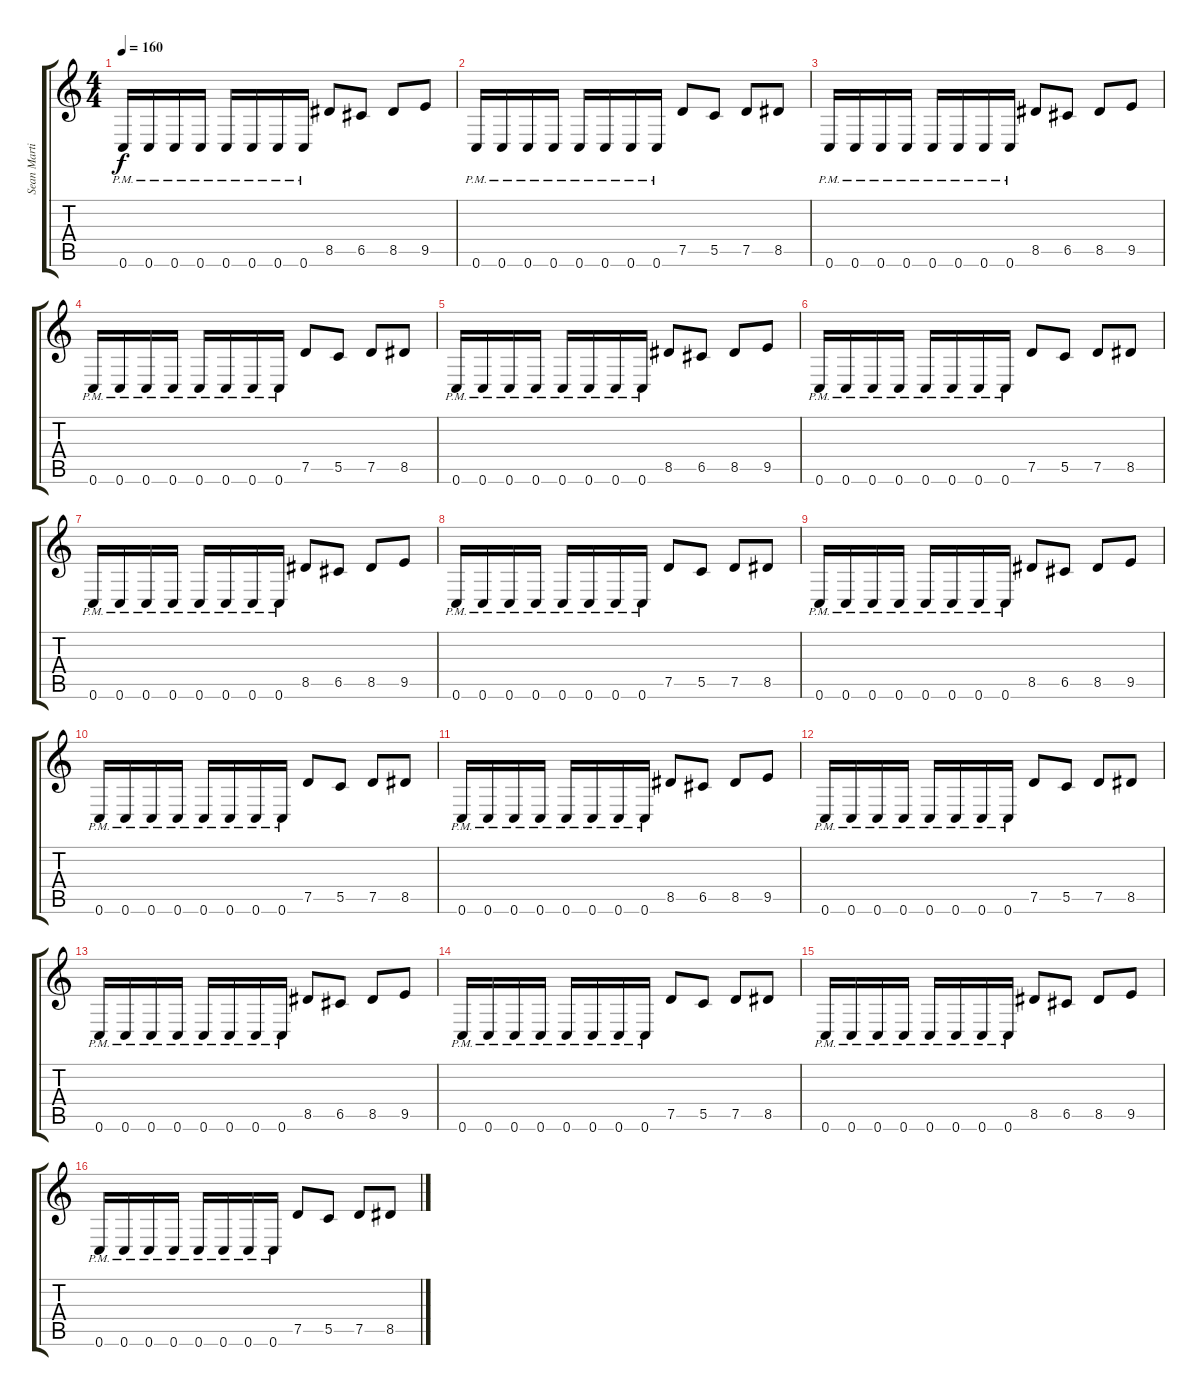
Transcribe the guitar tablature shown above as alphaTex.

\track ("Sean Martin" "Sean Marti") {instrument distortionguitar}
\staff {score tabs}
\tuning (D4 A3 F3 C3 G2 C2) {hide}
\ts (4 4)
\tempo 160
\clef g2
\ks c
0.6{pm}.16{dy f instrument distortionguitar} 0.6{pm}.16 0.6{pm}.16 0.6{pm}.16 0.6{pm}.16 0.6{pm}.16 0.6{pm}.16 0.6{pm}.16 8.5.8 6.5.8 8.5.8 9.5.8 |
0.6{pm}.16 0.6{pm}.16 0.6{pm}.16 0.6{pm}.16 0.6{pm}.16 0.6{pm}.16 0.6{pm}.16 0.6{pm}.16 7.5.8 5.5.8 7.5.8 8.5.8 |
0.6{pm}.16 0.6{pm}.16 0.6{pm}.16 0.6{pm}.16 0.6{pm}.16 0.6{pm}.16 0.6{pm}.16 0.6{pm}.16 8.5.8 6.5.8 8.5.8 9.5.8 |
0.6{pm}.16 0.6{pm}.16 0.6{pm}.16 0.6{pm}.16 0.6{pm}.16 0.6{pm}.16 0.6{pm}.16 0.6{pm}.16 7.5.8 5.5.8 7.5.8 8.5.8 |
\section ("" "")
0.6{pm}.16{volume 16} 0.6{pm}.16 0.6{pm}.16 0.6{pm}.16 0.6{pm}.16 0.6{pm}.16 0.6{pm}.16 0.6{pm}.16 8.5.8 6.5.8 8.5.8 9.5.8 |
0.6{pm}.16 0.6{pm}.16 0.6{pm}.16 0.6{pm}.16 0.6{pm}.16 0.6{pm}.16 0.6{pm}.16 0.6{pm}.16 7.5.8 5.5.8 7.5.8 8.5.8 |
0.6{pm}.16 0.6{pm}.16 0.6{pm}.16 0.6{pm}.16 0.6{pm}.16 0.6{pm}.16 0.6{pm}.16 0.6{pm}.16 8.5.8 6.5.8 8.5.8 9.5.8 |
0.6{pm}.16 0.6{pm}.16 0.6{pm}.16 0.6{pm}.16 0.6{pm}.16 0.6{pm}.16 0.6{pm}.16 0.6{pm}.16 7.5.8 5.5.8 7.5.8 8.5.8 |
0.6{pm}.16 0.6{pm}.16 0.6{pm}.16 0.6{pm}.16 0.6{pm}.16 0.6{pm}.16 0.6{pm}.16 0.6{pm}.16 8.5.8 6.5.8 8.5.8 9.5.8 |
0.6{pm}.16 0.6{pm}.16 0.6{pm}.16 0.6{pm}.16 0.6{pm}.16 0.6{pm}.16 0.6{pm}.16 0.6{pm}.16 7.5.8 5.5.8 7.5.8 8.5.8 |
0.6{pm}.16 0.6{pm}.16 0.6{pm}.16 0.6{pm}.16 0.6{pm}.16 0.6{pm}.16 0.6{pm}.16 0.6{pm}.16 8.5.8 6.5.8 8.5.8 9.5.8 |
0.6{pm}.16 0.6{pm}.16 0.6{pm}.16 0.6{pm}.16 0.6{pm}.16 0.6{pm}.16 0.6{pm}.16 0.6{pm}.16 7.5.8 5.5.8 7.5.8 8.5.8 |
\section ("" "")
0.6{pm}.16 0.6{pm}.16 0.6{pm}.16 0.6{pm}.16 0.6{pm}.16 0.6{pm}.16 0.6{pm}.16 0.6{pm}.16 8.5.8 6.5.8 8.5.8 9.5.8 |
0.6{pm}.16 0.6{pm}.16 0.6{pm}.16 0.6{pm}.16 0.6{pm}.16 0.6{pm}.16 0.6{pm}.16 0.6{pm}.16 7.5.8 5.5.8 7.5.8 8.5.8 |
0.6{pm}.16 0.6{pm}.16 0.6{pm}.16 0.6{pm}.16 0.6{pm}.16 0.6{pm}.16 0.6{pm}.16 0.6{pm}.16 8.5.8 6.5.8 8.5.8 9.5.8 |
0.6{pm}.16 0.6{pm}.16 0.6{pm}.16 0.6{pm}.16 0.6{pm}.16 0.6{pm}.16 0.6{pm}.16 0.6{pm}.16 7.5.8 5.5.8 7.5.8 8.5.8
